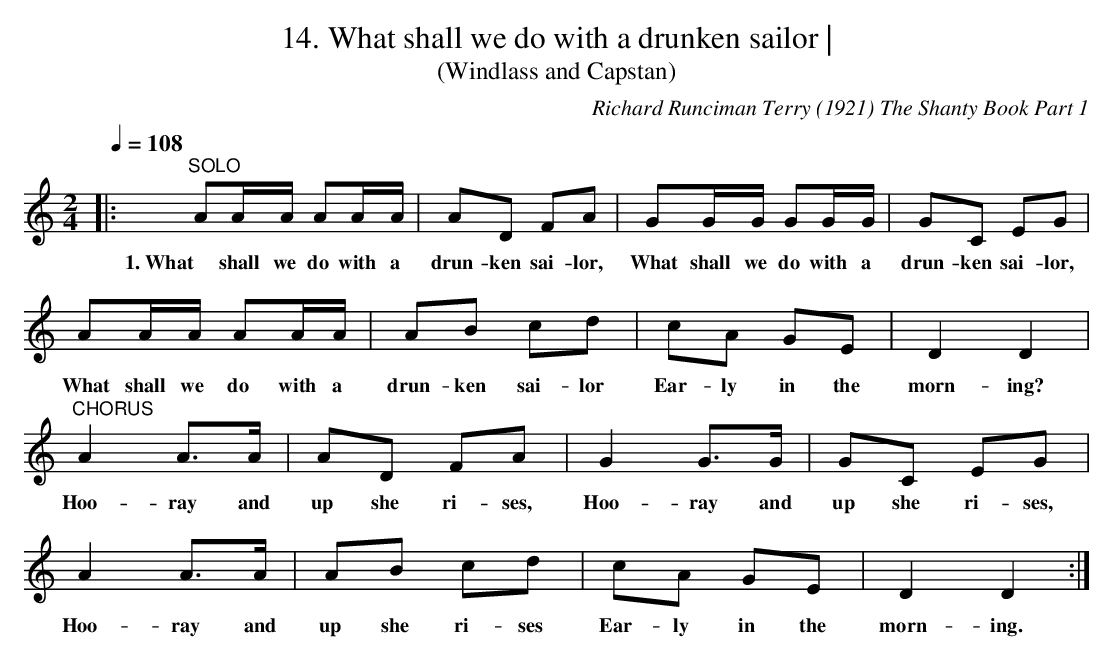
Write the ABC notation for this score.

X:1
T:14. What shall we do with a drunken sailor |
T:(Windlass and Capstan)
C:Richard Runciman Terry (1921) The Shanty Book Part 1
L:1/8
Q:1/4=108
M:2/4
K:Ddor
|:"^SOLO" AA/A/ AA/A/ | AD FA | GG/G/ GG/G/ | GC EG |$ AA/A/ AA/A/ | AB cd | cA GE | D2 D2 |$
w: 1. What  shall we do with  a|drun- ken sai- lor,|What  shall we do with  a|drun- ken sai- lor,|What shall we do with a|drun- ken sai- lor|Ear- ly in the|morn- ing?|
"^CHORUS" A2 A>A | AD FA | G2 G>G | GC EG |$ A2 A>A | AB cd | cA GE | D2 D2 :|
w: Hoo- ray and|up she ri- ses,|Hoo- ray and|up she ri- ses,|Hoo- ray and|up she ri- ses|Ear- ly in the|morn- ing.|
